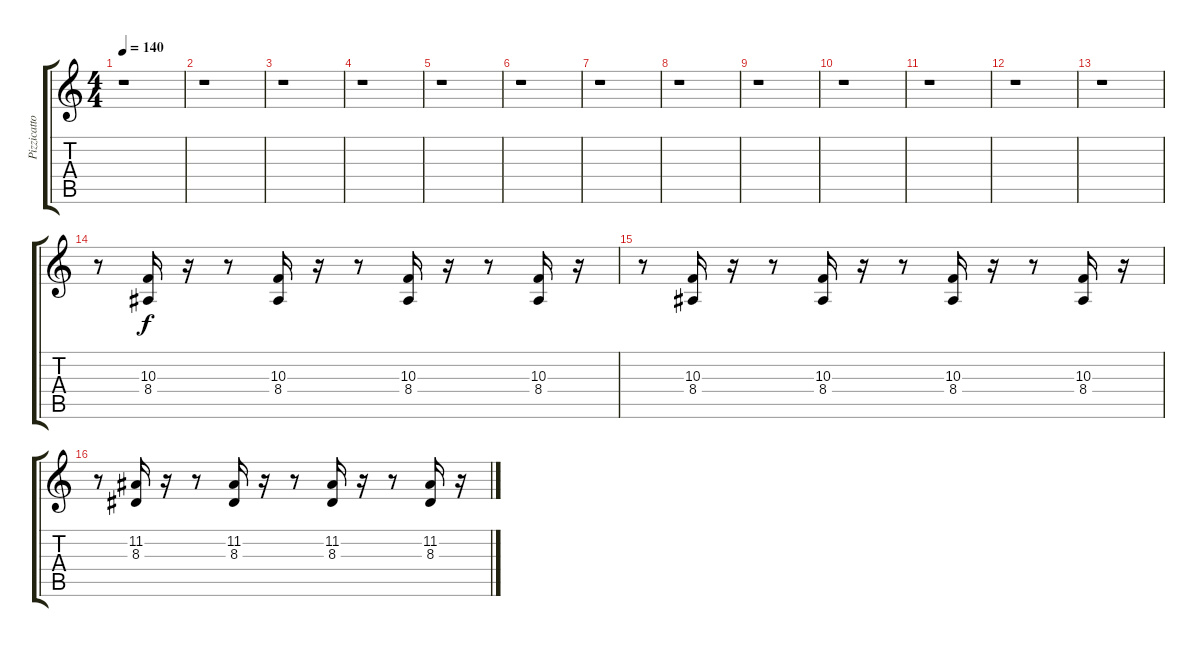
\track ("Pizzicatto" "Pizzicatto") {instrument pizzicatostrings}
\staff {score tabs}
\tuning (E4 B3 G3 D3 A2 E2) {hide}
\ts (4 4)
\tempo 140
\clef g2
\ks c
r.1{dy f instrument pizzicatostrings} |
r.1 |
r.1 |
r.1 |
r.1 |
r.1 |
r.1 |
r.1 |
r.1 |
r.1 |
r.1 |
r.1 |
r.1 |
r.8 (10.3 8.4).16 r.16 r.8 (10.3 8.4).16 r.16 r.8 (10.3 8.4).16 r.16 r.8 (10.3 8.4).16 r.16 |
r.8 (10.3 8.4).16 r.16 r.8 (10.3 8.4).16 r.16 r.8 (10.3 8.4).16 r.16 r.8 (10.3 8.4).16 r.16 |
r.8 (11.2 8.3).16 r.16 r.8 (11.2 8.3).16 r.16 r.8 (11.2 8.3).16 r.16 r.8 (11.2 8.3).16 r.16
